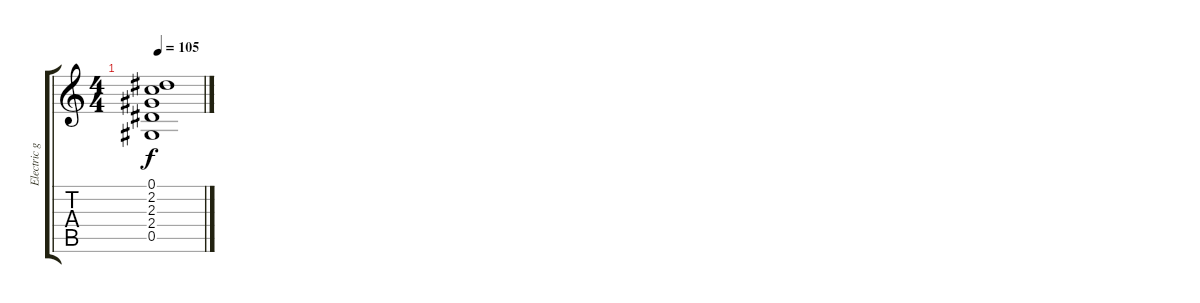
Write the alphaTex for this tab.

\track ("Electric guitar (clean)" "Electric g") {instrument electricguitarclean}
\staff {score tabs}
\tuning (Eb4 Bb3 Gb3 Db3 Ab2 Eb2) {hide}
\ts (4 4)
\tempo 105
\clef g2
\ks c
(0.1{t} 2.2{t} 2.3{t} 2.4{t} 0.5{t}).1{dy f}
